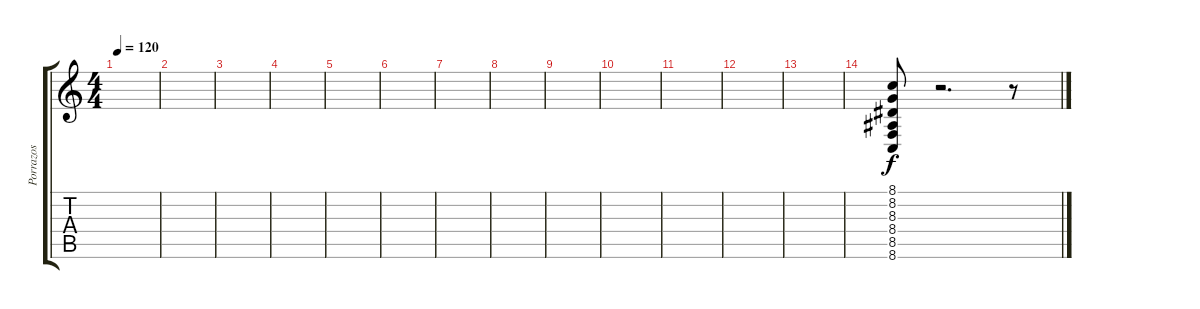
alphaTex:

\track ("Porrazos" "Porrazos") {instrument synthdrum}
\staff {score tabs}
\tuning (E4 B3 G3 D3 A2 E2) {hide}
\ts (4 4)
\tempo 120
\clef g2
\ks c
|
|
|
|
|
|
|
|
|
|
|
|
|
(8.1 8.2 8.3 8.4 8.5 8.6).8 r.2{d} r.8
